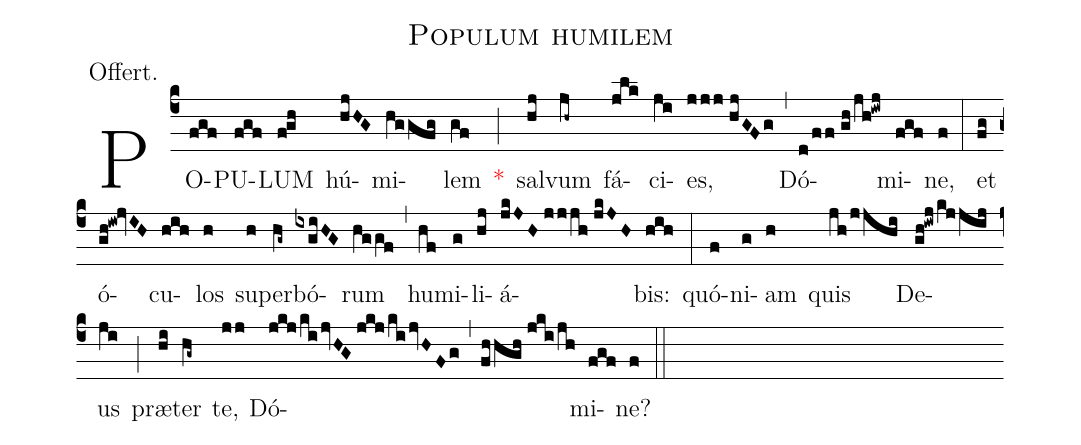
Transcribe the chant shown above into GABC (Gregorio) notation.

name:Populum humilem;
annotation:Offert.;
mode:V.;
office-part:Offertory;
%%
(c4) PO(fgf)PU(fgf)LUM(f!gh) hú(hjHG)mi(hggfg)lem(gf) <v>\red{*}</v>(;) sal(hj)vum(jh~) fá(jlk)ci(ji)es,(jjj//hjGFg) (,) Dó(d/ff//gh/jh!iwj)mi(fgf)ne,(f) (:) et(fg) ó(gh!iw!jvIH)cu(hih)los(h) su(h)per(hg~)bó(ixgiHG)rum(hggf) (,) hu(hf)mi(g)li(hj)á(jkJH//jjjh//jkJH)bis:(hih) (:) quó(f)ni(g)am(h) quis(jh/jjhi) De(gh!iwj/kjjij)us(ji) (;) præ(hi)ter(hg~) te,(jj) Dó(jkj/ki/jvHG//jkj/ki/jvHFg,fhhgh//jki/jh)mi(fgf)ne?(f) (::)
